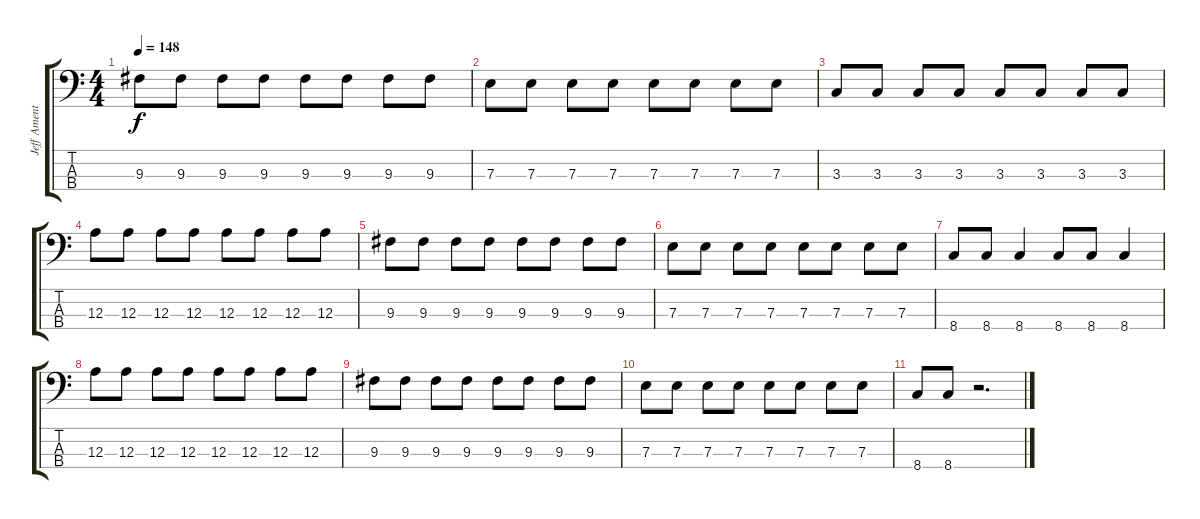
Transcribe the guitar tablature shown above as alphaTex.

\track ("Jeff Ament" "Jeff Ament") {instrument electricbassfinger}
\staff {score tabs}
\tuning (G2 D2 A1 E1) {hide}
\ts (4 4)
\tempo 148
\clef f4
\ks c
9.3.8{dy f} 9.3.8 9.3.8 9.3.8 9.3.8 9.3.8 9.3.8 9.3.8 |
7.3.8 7.3.8 7.3.8 7.3.8 7.3.8 7.3.8 7.3.8 7.3.8 |
3.3.8 3.3.8 3.3.8 3.3.8 3.3.8 3.3.8 3.3.8 3.3.8 |
12.3.8 12.3.8 12.3.8 12.3.8 12.3.8 12.3.8 12.3.8 12.3.8 |
9.3.8 9.3.8 9.3.8 9.3.8 9.3.8 9.3.8 9.3.8 9.3.8 |
7.3.8 7.3.8 7.3.8 7.3.8 7.3.8 7.3.8 7.3.8 7.3.8 |
8.4.8 8.4.8 8.4.4 8.4.8 8.4.8 8.4.4 |
12.3.8 12.3.8 12.3.8 12.3.8 12.3.8 12.3.8 12.3.8 12.3.8 |
9.3.8 9.3.8 9.3.8 9.3.8 9.3.8 9.3.8 9.3.8 9.3.8 |
7.3.8 7.3.8 7.3.8 7.3.8 7.3.8 7.3.8 7.3.8 7.3.8 |
8.4.8 8.4.8 r.2{d}
